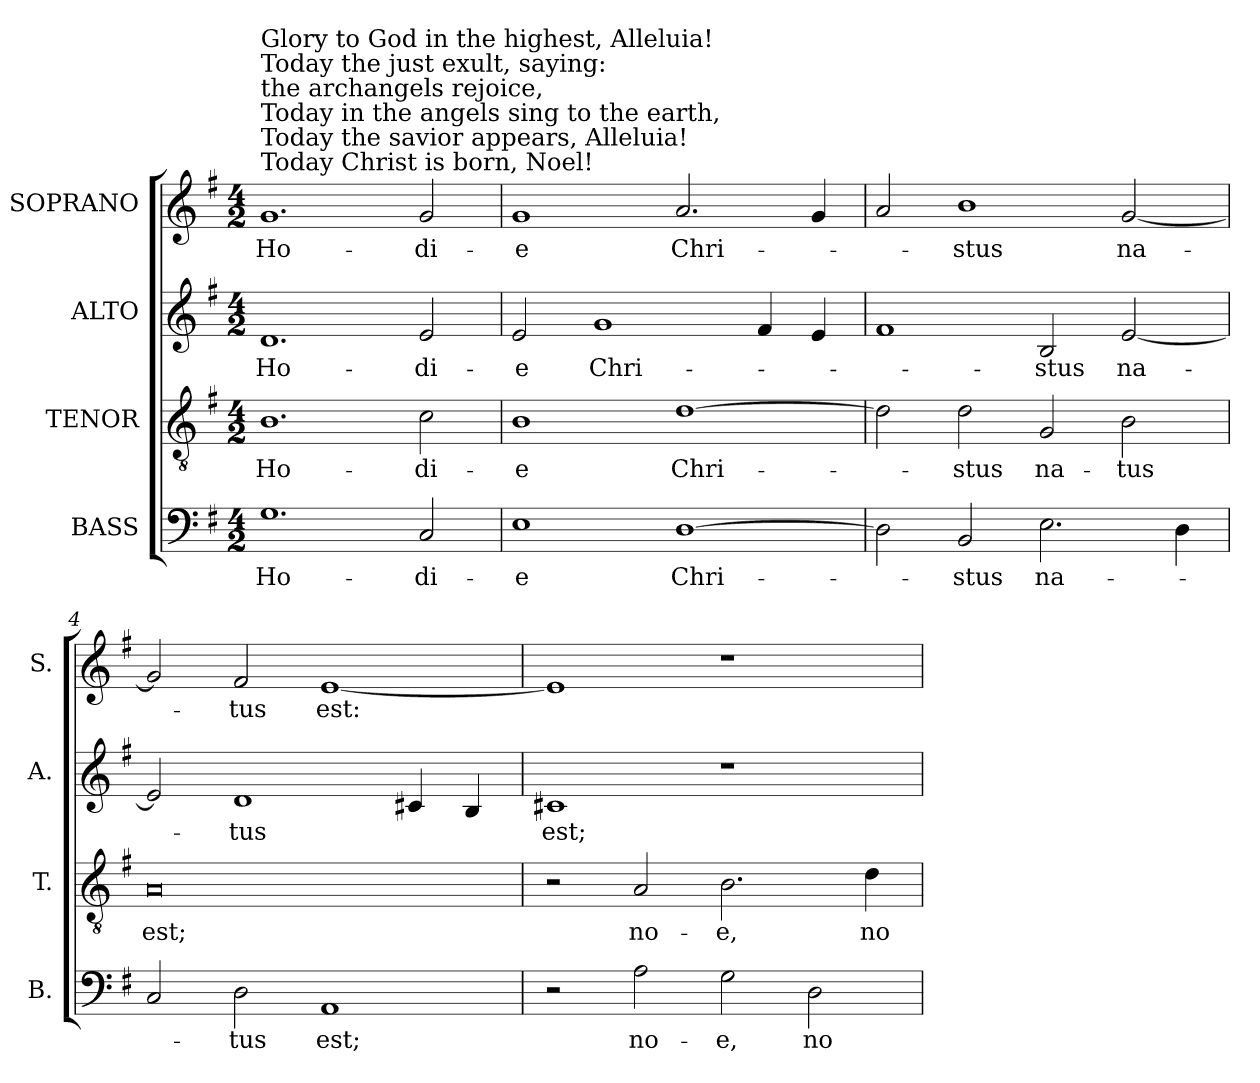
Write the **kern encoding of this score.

**kern	**text	**kern	**text	**kern	**text	**kern	**text
*part4	*part4	*part3	*part3	*part2	*part2	*part1	*part1
*staff4	*staff4	*staff3	*staff3	*staff2	*staff2	*staff1	*staff1
*I"BASS	*	*I"TENOR	*	*I"ALTO	*	*I"SOPRANO	*
*I'B.	*	*I'T.	*	*I'A.	*	*I'S.	*
!!LO:PB:g=z
*clefF4	*	*clefGv2	*	*clefG2	*	*clefG2	*
*	*	*ITrd7c12	*	*	*	*	*
*k[f#]	*	*k[f#]	*	*k[f#]	*	*k[f#]	*
*G:	*	*G:	*	*G:	*	*G:	*
*M4/2	*	*M4/2	*	*M4/2	*	*M4/2	*
*MM216	*	*MM216	*	*MM216	*	*MM216	*
=1	=1	=1	=1	=1	=1	=1	=1
!	!LO:LY:b:color=#000000	!	!	!	!	!	!
!	!	!	!LO:LY:b:color=#000000	!	!	!	!
!	!	!	!	!	!LO:LY:b:color=#000000	!	!
!	!	!	!	!	!	!LO:TX:a:t=Today Christ is born, Noel!	!
!	!	!	!	!	!	!LO:TX:t=Today the savior appears, Alleluia!	!
!	!	!	!	!	!	!LO:TX:t=Today in the angels sing to the earth,	!
!	!	!	!	!	!	!LO:TX:t=the archangels rejoice,	!
!	!	!	!	!	!	!LO:TX:t=Today the just exult, saying&colon;	!
!	!	!	!	!	!	!LO:TX:t=Glory to God in the highest, Alleluia!	!
!	!	!	!	!	!	!	!LO:LY:b:color=#000000
1.Gi	Ho-	1.BBi	Ho-	1.di	Ho-	1.gi	Ho-
!	!LO:LY:b:color=#000000	!	!	!	!	!	!
!	!	!	!LO:LY:b:color=#000000	!	!	!	!
!	!	!	!	!	!LO:LY:b:color=#000000	!	!
!	!	!	!	!	!	!	!LO:LY:b:color=#000000
2Ci/	-di-	2Ci\	-di-	2ei/	-di-	2gi/	-di-
=2	=2	=2	=2	=2	=2	=2	=2
!	!LO:LY:b:color=#000000	!	!	!	!	!	!
!	!	!	!LO:LY:b:color=#000000	!	!	!	!
!	!	!	!	!	!LO:LY:b:color=#000000	!	!
!	!	!	!	!	!	!	!LO:LY:b:color=#000000
1Ei	-e	1BBi	-e	2ei/	-e	1gi	-e
!	!	!	!	!	!LO:LY:b:color=#000000	!	!
.	.	.	.	1gi	Chri-	.	.
!	!LO:LY:b:color=#000000	!	!	!	!	!	!
!	!	!	!LO:LY:b:color=#000000	!	!	!	!
!	!	!	!	!	!	!	!LO:LY:b:color=#000000
[>1Di	Chri-	[>1Di	Chri-	.	.	2.ai/	Chri-
.	.	.	.	4f#i/	.	.	.
.	.	.	.	4ei/	.	4gi/	.
=3	=3	=3	=3	=3	=3	=3	=3
2Di\]	.	2Di\]	.	1f#i	.	2ai/	.
!	!LO:LY:b:color=#000000	!	!	!	!	!	!
!	!	!	!LO:LY:b:color=#000000	!	!	!	!
!	!	!	!	!	!	!	!LO:LY:b:color=#000000
2BBi/	-stus	2Di\	-stus	.	.	1bi	-stus
!	!LO:LY:b:color=#000000	!	!	!	!	!	!
!	!	!	!LO:LY:b:color=#000000	!	!	!	!
!	!	!	!	!	!LO:LY:b:color=#000000	!	!
2.Ei\	na-	2GGi/	na-	2Bi/	-stus	.	.
!	!	!	!LO:LY:b:color=#000000	!	!	!	!
!	!	!	!	!	!LO:LY:b:color=#000000	!	!
!	!	!	!	!	!	!	!LO:LY:b:color=#000000
.	.	2BBi\	-tus	[<2ei/	na-	[<2gi/	na-
4Di\	.	.	.	.	.	.	.
=4	=4	=4	=4	=4	=4	=4	=4
!	!	!	!LO:LY:b:color=#000000	!	!	!	!
2Ci/	.	0AAi	est;	2ei/]	.	2gi/]	.
!	!LO:LY:b:color=#000000	!	!	!	!	!	!
!	!	!	!	!	!LO:LY:b:color=#000000	!	!
!	!	!	!	!	!	!	!LO:LY:b:color=#000000
2Di\	-tus	.	.	1di	-tus	2f#i/	-tus
!	!LO:LY:b:color=#000000	!	!	!	!	!	!
!	!	!	!	!	!	!	!LO:LY:b:color=#000000
1AAi	est;	.	.	.	.	[<1ei	est:
.	.	.	.	4c#Xi/	.	.	.
.	.	.	.	4Bi/	.	.	.
=5	=5	=5	=5	=5	=5	=5	=5
!	!	!	!	!	!LO:LY:b:color=#000000	!	!
2r	.	2r	.	1c#Xi	est;	1ei]	.
!	!LO:LY:b:color=#000000	!	!	!	!	!	!
!	!	!	!LO:LY:b:color=#000000	!	!	!	!
2Ai\	no-	2AAi/	no-	.	.	.	.
!	!LO:LY:b:color=#000000	!	!	!	!	!	!
!	!	!	!LO:LY:b:color=#000000	!	!	!	!
2Gi\	-e,	2.BBi\	-e,	1r	.	1r	.
!	!LO:LY:b:color=#000000	!	!	!	!	!	!
2Di\	no-	.	.	.	.	.	.
!	!	!	!LO:LY:b:color=#000000	!	!	!	!
.	.	4Di\	no-	.	.	.	.
=	=	=	=	=	=	=	=
*-	*-	*-	*-	*-	*-	*-	*-
